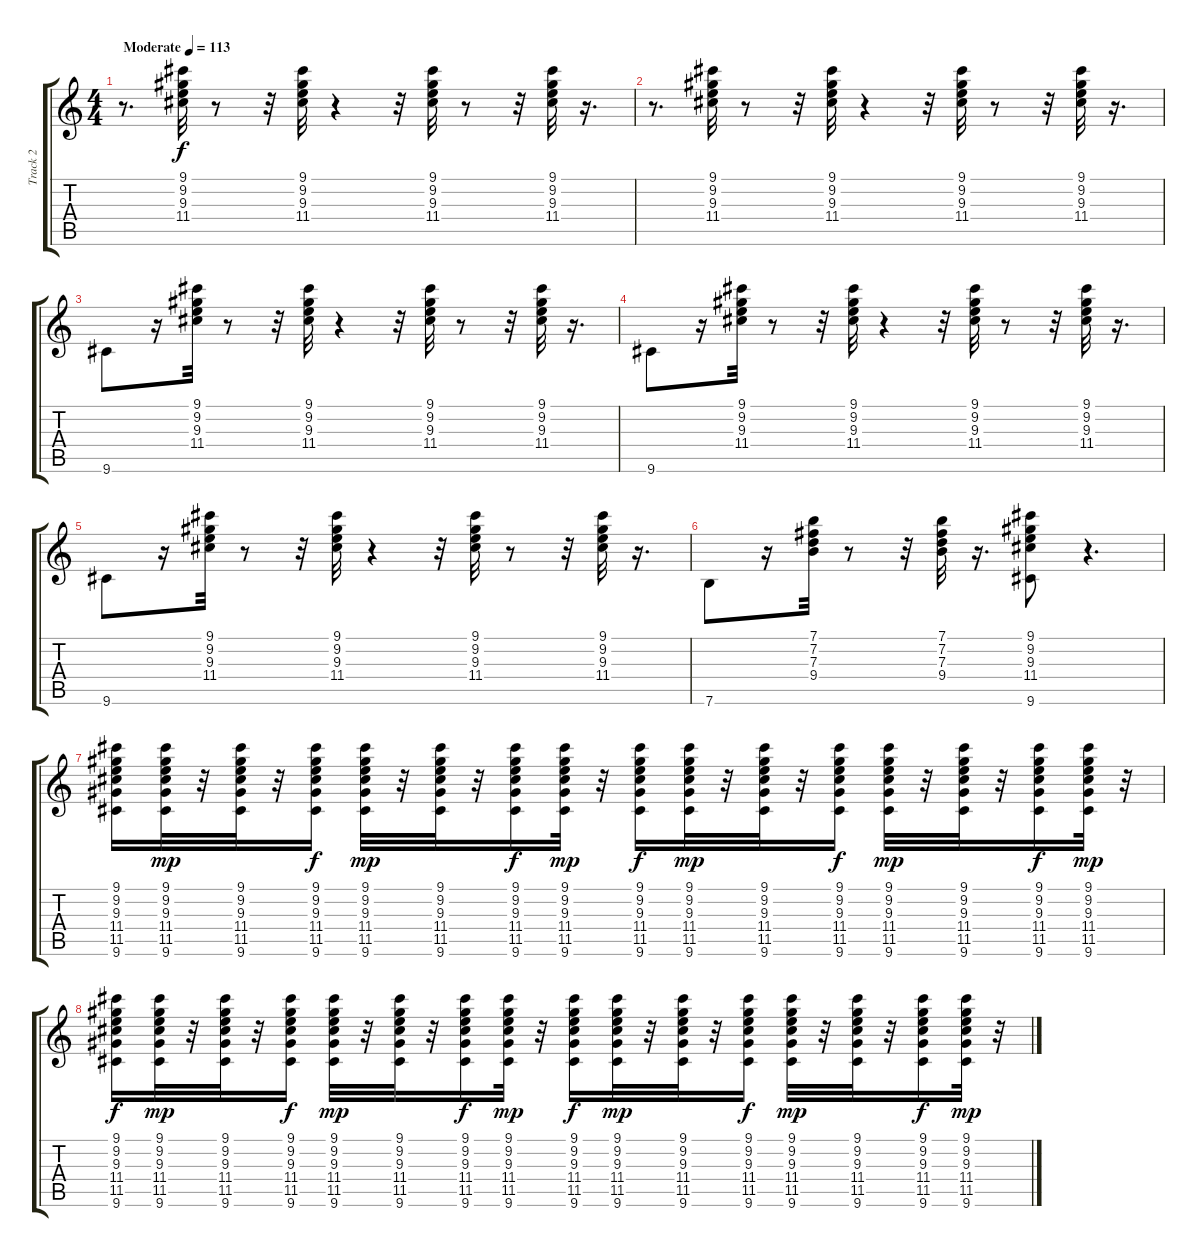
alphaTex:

\track ("Track 2" "Track 2") {instrument electricguitarclean}
\staff {score tabs}
\tuning (E4 B3 G3 D3 A2 E2) {hide}
\ts (4 4)
\tempo (113 "Moderate")
\clef g2
\ks c
r.8{d dy f instrument electricguitarclean} (9.1 9.2 9.3 11.4).32 r.8 r.32 (9.1 9.2 9.3 11.4).32 r.4 r.32 (9.1 9.2 9.3 11.4).32 r.8 r.32 (9.1 9.2 9.3 11.4).32 r.16{d} |
r.8{d} (9.1 9.2 9.3 11.4).32 r.8 r.32 (9.1 9.2 9.3 11.4).32 r.4 r.32 (9.1 9.2 9.3 11.4).32 r.8 r.32 (9.1 9.2 9.3 11.4).32 r.16{d} |
9.6.8 r.16 (9.1 9.2 9.3 11.4).32 r.8 r.32 (9.1 9.2 9.3 11.4).32 r.4 r.32 (9.1 9.2 9.3 11.4).32 r.8 r.32 (9.1 9.2 9.3 11.4).32 r.16{d} |
9.6.8 r.16 (9.1 9.2 9.3 11.4).32 r.8 r.32 (9.1 9.2 9.3 11.4).32 r.4 r.32 (9.1 9.2 9.3 11.4).32 r.8 r.32 (9.1 9.2 9.3 11.4).32 r.16{d} |
9.6.8 r.16 (9.1 9.2 9.3 11.4).32 r.8 r.32 (9.1 9.2 9.3 11.4).32 r.4 r.32 (9.1 9.2 9.3 11.4).32 r.8 r.32 (9.1 9.2 9.3 11.4).32 r.16{d} |
7.6.8 r.16 (7.1 7.2 7.3 9.4).32 r.8 r.32 (7.1 7.2 7.3 9.4).32 r.16{d} (9.1 9.2 9.3 11.4 9.6).8 r.4{d} |
(9.1 9.2 9.3 11.4 11.5 9.6).16 (9.1 9.2 9.3 11.4 11.5 9.6).32{dy mp} r.32 (9.1 9.2 9.3 11.4 11.5 9.6).32 r.32 (9.1 9.2 9.3 11.4 11.5 9.6).16{dy f} (9.1 9.2 9.3 11.4 11.5 9.6).32{dy mp} r.32 (9.1 9.2 9.3 11.4 11.5 9.6).32 r.32 (9.1 9.2 9.3 11.4 11.5 9.6).16{dy f} (9.1 9.2 9.3 11.4 11.5 9.6).32{dy mp} r.32 (9.1 9.2 9.3 11.4 11.5 9.6).16{dy f} (9.1 9.2 9.3 11.4 11.5 9.6).32{dy mp} r.32 (9.1 9.2 9.3 11.4 11.5 9.6).32 r.32 (9.1 9.2 9.3 11.4 11.5 9.6).16{dy f} (9.1 9.2 9.3 11.4 11.5 9.6).32{dy mp} r.32 (9.1 9.2 9.3 11.4 11.5 9.6).32 r.32 (9.1 9.2 9.3 11.4 11.5 9.6).16{dy f} (9.1 9.2 9.3 11.4 11.5 9.6).32{dy mp} r.32 |
(9.1 9.2 9.3 11.4 11.5 9.6).16{dy f} (9.1 9.2 9.3 11.4 11.5 9.6).32{dy mp} r.32 (9.1 9.2 9.3 11.4 11.5 9.6).32 r.32 (9.1 9.2 9.3 11.4 11.5 9.6).16{dy f} (9.1 9.2 9.3 11.4 11.5 9.6).32{dy mp} r.32 (9.1 9.2 9.3 11.4 11.5 9.6).32 r.32 (9.1 9.2 9.3 11.4 11.5 9.6).16{dy f} (9.1 9.2 9.3 11.4 11.5 9.6).32{dy mp} r.32 (9.1 9.2 9.3 11.4 11.5 9.6).16{dy f} (9.1 9.2 9.3 11.4 11.5 9.6).32{dy mp} r.32 (9.1 9.2 9.3 11.4 11.5 9.6).32 r.32 (9.1 9.2 9.3 11.4 11.5 9.6).16{dy f} (9.1 9.2 9.3 11.4 11.5 9.6).32{dy mp} r.32 (9.1 9.2 9.3 11.4 11.5 9.6).32 r.32 (9.1 9.2 9.3 11.4 11.5 9.6).16{dy f} (9.1 9.2 9.3 11.4 11.5 9.6).32{dy mp} r.32
